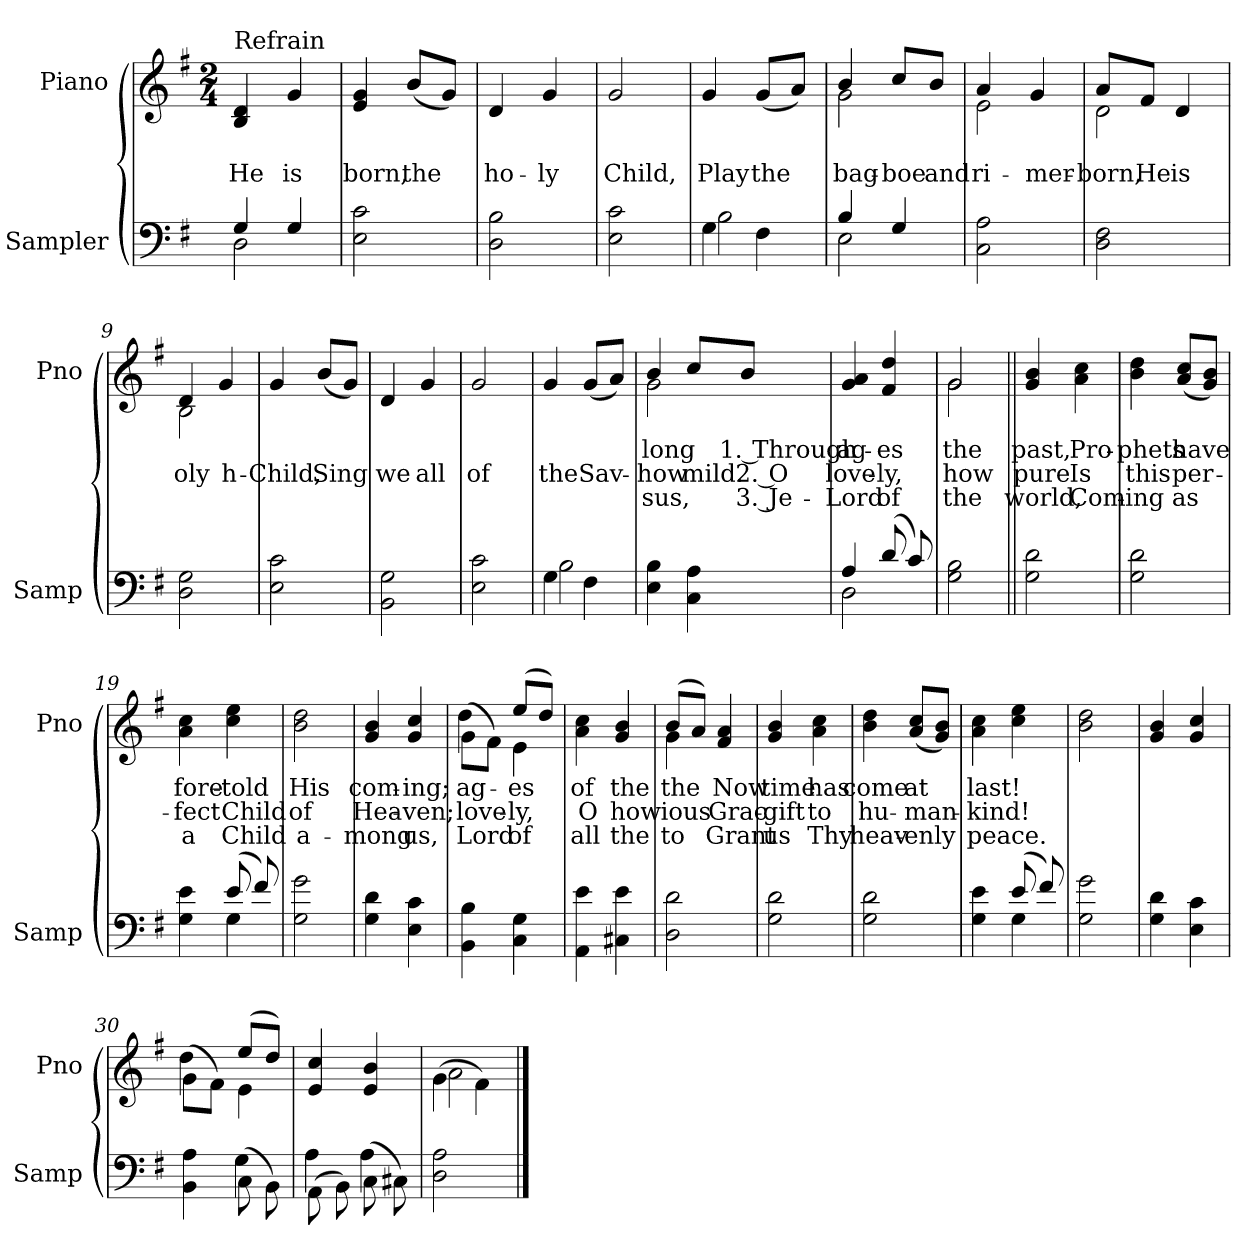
**kern	**kern	**text	**text	**text
*part2	*part1	*part1	*part1	*part1
*staff2	*staff1	*staff1	*staff1	*staff1
*I"Sampler	*I"Piano	*	*	*
*I'Samp	*I'Pno	*	*	*
*clefF4	*clefG2	*	*	*
*k[f#]	*k[f#]	*	*	*
*G:	*G:	*	*	*
*	*M2/4	*	*	*
=1	=1	=1	=1	=1
*^	*	*	*	*
!	!	!LO:TX:t=Refrain	!	!	!
4G/	2D	4B 4d	.	He	.
4G/	.	4g	.	is	.
*v	*v	*	*	*	*
=2	=2	=2	=2	=2
2E 2c	4e 4g	.	born,	.
.	(8b/L	.	the	.
.	8g/J)	.	.	.
=3	=3	=3	=3	=3
2D 2B	4d	.	ho-	.
.	4g	.	-ly	.
=4	=4	=4	=4	=4
2E 2c	2g	.	Child,	.
=5	=5	=5	=5	=5
*^	*	*	*	*
4G\	2B	4g	.	Play	.
4F#\	.	(8g/L	.	the	.
.	.	8a/J)	.	.	.
=6	=6	=6	=6	=6	=6
*	*	*^	*	*	*
4B/	2E	4b/	2g	.	bag-	.
4G/	.	8cc/L	.	.	-boe	.
.	.	8b/J	.	.	and	.
*v	*v	*	*	*	*	*
=7	=7	=7	=7	=7	=7
2C 2A	4a/	2e	.	-ri-	.
.	4g/	.	.	mer-	.
=8	=8	=8	=8	=8	=8
2D 2F#	8a/L	2d	.	born,	.
.	8f#/J	.	.	He	.
.	4d/	.	.	is	.
=9	=9	=9	=9	=9	=9
2D 2G	4d/	2B	.	-oly	.
.	4g	.	.	h-	.
*	*v	*v	*	*	*
=10	=10	=10	=10	=10
2E 2c	4g	.	Child,	.
.	(8b/L	.	Sing	.
.	8g/J)	.	.	.
=11	=11	=11	=11	=11
2BB 2G	4d	.	we	.
.	4g	.	all	.
=12	=12	=12	=12	=12
2E 2c	2g	.	of	.
=13	=13	=13	=13	=13
*^	*	*	*	*
4G\	2B	4g	.	the	.
4F#\	.	(8g/L	.	Sav-	.
.	.	8a/J)	.	.	.
*v	*v	*	*	*	*
=14	=14	=14	=14	=14
*	*^	*	*	*
4E 4B	4b/	2g	long	how	-sus,
4C 4A	8cc/L	.	.	mild.	.
.	8b/J	.	1. Through	2. O	3. Je-
*	*v	*v	*	*	*
=15	=15	=15	=15	=15
*^	*	*	*	*
4A/	2D	4g 4a	ag-	love-	Lord
(8d/	.	4f# 4dd	-es	-ly,	of
8c/)	.	.	.	.	.
*v	*v	*	*	*	*
=16	=16	=16	=16	=16
*	*^	*	*	*
2G 2B	2g/	2g	the	how	the
*	*v	*v	*	*	*
=17||	=17||	=17||	=17||	=17||
2G 2d	4g 4b	past,	pure	world,
.	4a 4cc	Pro-	Is	Com-
=18	=18	=18	=18	=18
2G 2d	4b 4dd	-phets	this	-ing
.	(8a/ 8cc/L	have	per-	as
.	8g/ 8b/J)	.	.	.
=19	=19	=19	=19	=19
*^	*	*	*	*
4G 4e	4ryy	4a 4cc	fore-	-fect	a
(8e/	4G	4cc 4ee	-told	Child	Child
8f#/)	.	.	.	.	.
*v	*v	*	*	*	*
=20	=20	=20	=20	=20
2G 2g	2b 2dd	His	of	a-
=21	=21	=21	=21	=21
4G 4d	4g 4b	com-	Hea-	-mong
4E 4c	4g 4cc	-ing;	-ven;	us,
=22	=22	=22	=22	=22
*	*^	*	*	*
4BB 4B	(8g\L	4dd	ag-	love-	Lord
.	8f#\J)	.	.	.	.
4C 4G	(8ee/L	4e	-es	-ly,	of
.	8dd/J)	.	.	.	.
*	*v	*v	*	*	*
=23	=23	=23	=23	=23
4AA 4e	4a 4cc	of	O	all
4C#X 4e	4g 4b	the	how	the
=24	=24	=24	=24	=24
*	*^	*	*	*
2D 2d	(8b/L	4g	the	-ious	to
.	8a/J)	.	.	.	.
.	4f# 4a	4ryy	Now	Grac-	Grant
*	*v	*v	*	*	*
=25	=25	=25	=25	=25
2G 2d	4g 4b	time	gift	us
.	4a 4cc	has	to	Thy
=26	=26	=26	=26	=26
2G 2d	4b 4dd	come	hu-	heav-
.	(8a/ 8cc/L	at	-man-	-enly
.	8g/ 8b/J)	.	.	.
=27	=27	=27	=27	=27
*^	*	*	*	*
4G 4e	4ryy	4a 4cc	last!	-kind!	peace.
(8e/	4G	4cc 4ee	.	.	.
8f#/)	.	.	.	.	.
*v	*v	*	*	*	*
=28	=28	=28	=28	=28
2G 2g	2b 2dd	.	.	.
=29	=29	=29	=29	=29
4G 4d	4g 4b	.	.	.
4E 4c	4g 4cc	.	.	.
=30	=30	=30	=30	=30
*^	*^	*	*	*
4BB 4A	4ryy	(8g\L	4dd	.	.	.
.	.	8f#\J)	.	.	.	.
(8C\	4G	(8ee/L	4e	.	.	.
8BB\)	.	8dd/J)	.	.	.	.
*	*	*v	*v	*	*	*
=31	=31	=31	=31	=31	=31
(8AA\	4A	4e 4cc	.	.	.
8BB\)	.	.	.	.	.
(8C\	4A	4e 4b	.	.	.
8C#X\)	.	.	.	.	.
*v	*v	*	*	*	*
=32	=32	=32	=32	=32
*	*^	*	*	*
2D 2A	(4g\	2a	.	.	.
.	4f#\)	.	.	.	.
*	*v	*v	*	*	*
==	==	==	==	==
*-	*-	*-	*-	*-
